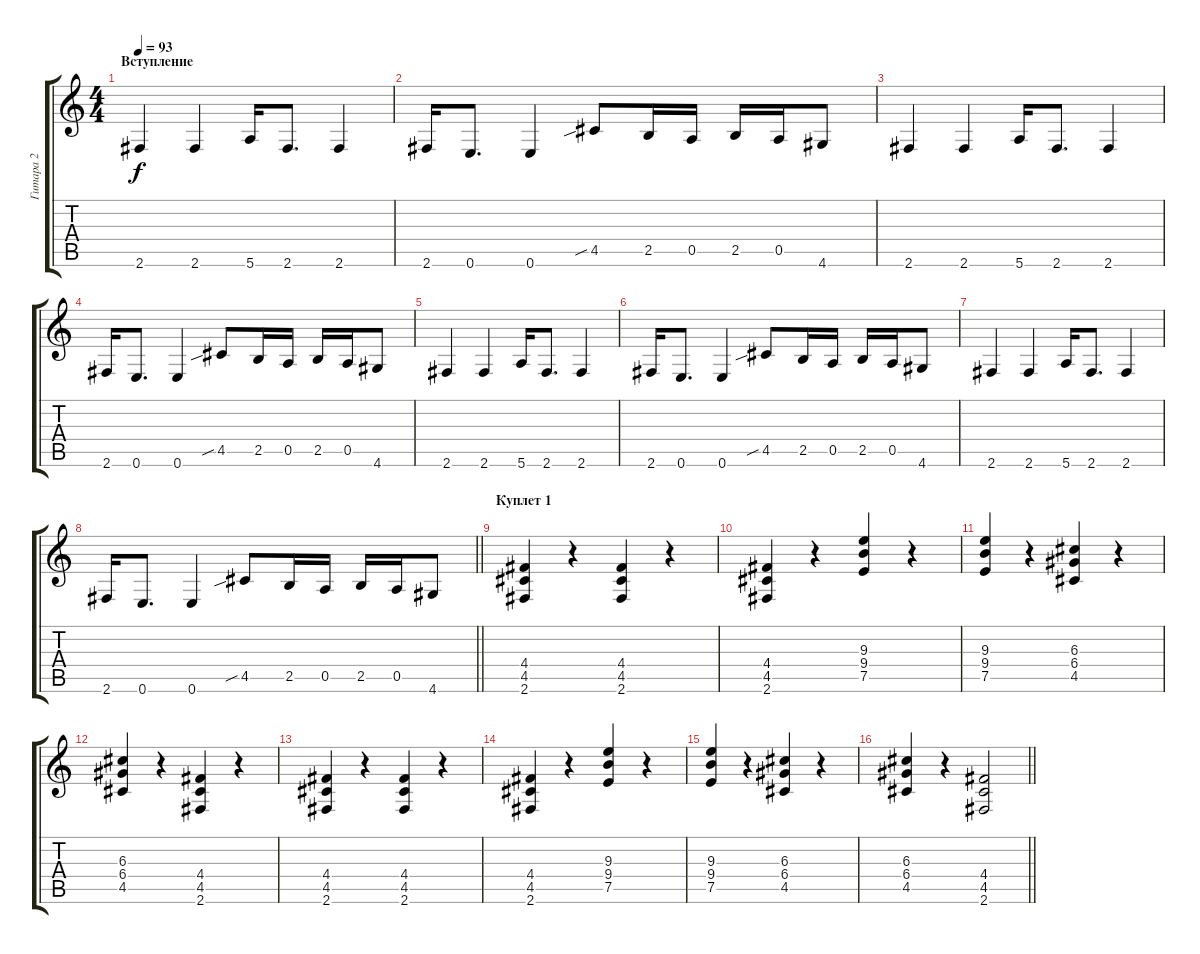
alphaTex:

\track ("Гитара 2" "Гитара 2") {instrument overdrivenguitar}
\staff {score tabs}
\tuning (E4 B3 G3 D3 A2 E2) {hide}
\ts (4 4)
\section ("" "Вступление")
\tempo 93
\clef g2
\ks c
2.6.4{dy f instrument overdrivenguitar} 2.6.4 5.6.16 2.6.8{d} 2.6.4 |
2.6.16 0.6.8{d} 0.6.4 4.5{sib}.8 2.5.16 0.5.16 2.5.16 0.5.16 4.6.8 |
2.6.4 2.6.4 5.6.16 2.6.8{d} 2.6.4 |
2.6.16 0.6.8{d} 0.6.4 4.5{sib}.8 2.5.16 0.5.16 2.5.16 0.5.16 4.6.8 |
2.6.4 2.6.4 5.6.16 2.6.8{d} 2.6.4 |
2.6.16 0.6.8{d} 0.6.4 4.5{sib}.8 2.5.16 0.5.16 2.5.16 0.5.16 4.6.8 |
2.6.4 2.6.4 5.6.16 2.6.8{d} 2.6.4 |
\barLineRight lightlight
2.6.16 0.6.8{d} 0.6.4 4.5{sib}.8 2.5.16 0.5.16 2.5.16 0.5.16 4.6.8 |
\section ("" "Куплет 1")
(4.4 4.5 2.6).4 r.4 (4.4 4.5 2.6).4 r.4 |
(4.4 4.5 2.6).4 r.4 (9.3 9.4 7.5).4 r.4 |
(9.3 9.4 7.5).4 r.4 (6.3 6.4 4.5).4 r.4 |
(6.3 6.4 4.5).4 r.4 (4.4 4.5 2.6).4 r.4 |
(4.4 4.5 2.6).4 r.4 (4.4 4.5 2.6).4 r.4 |
(4.4 4.5 2.6).4 r.4 (9.3 9.4 7.5).4 r.4 |
(9.3 9.4 7.5).4 r.4 (6.3 6.4 4.5).4 r.4 |
\barLineRight lightlight
(6.3 6.4 4.5).4 r.4 (4.4 4.5 2.6).2
